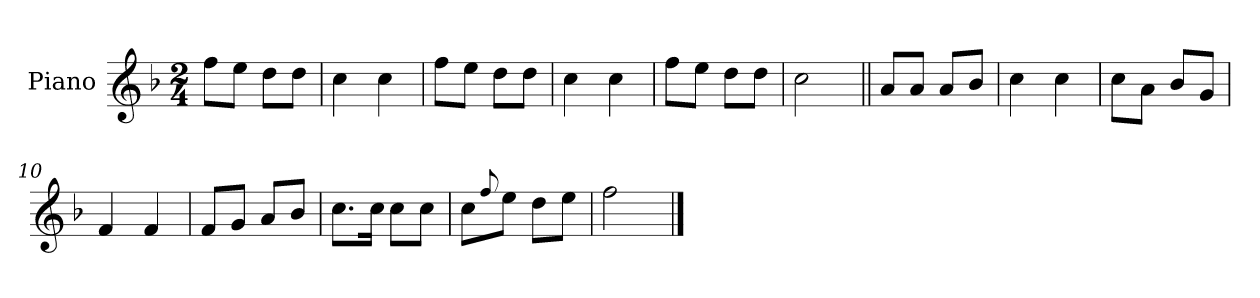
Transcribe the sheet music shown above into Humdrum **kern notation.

**kern
*part1
*staff1
*I"Piano
*I'Pno.
*clefG2
*k[b-]
*M2/4
=1
8ff\L
8ee\J
8dd\L
8dd\J
=2
4cc\
4cc\
=3
8ff\L
8ee\J
8dd\L
8dd\J
=4
4cc\
4cc\
=5
8ff\L
8ee\J
8dd\L
8dd\J
=6
2cc\
=7||
8a/L
8a/J
8a/L
8b-/J
=8
4cc\
4cc\
=9
8cc\L
8a\J
8b-/L
8g/J
=10
4f/
4f/
=11
8f/L
8g/J
8a/L
8b-/J
=12
8.cc\L
16cc\Jk
8cc\L
8cc\J
!!LO:LB:g=z
=13
8cc\L
8qqff/
8ee\J
8dd\L
8ee\J
=14
2ff\
==
*-
